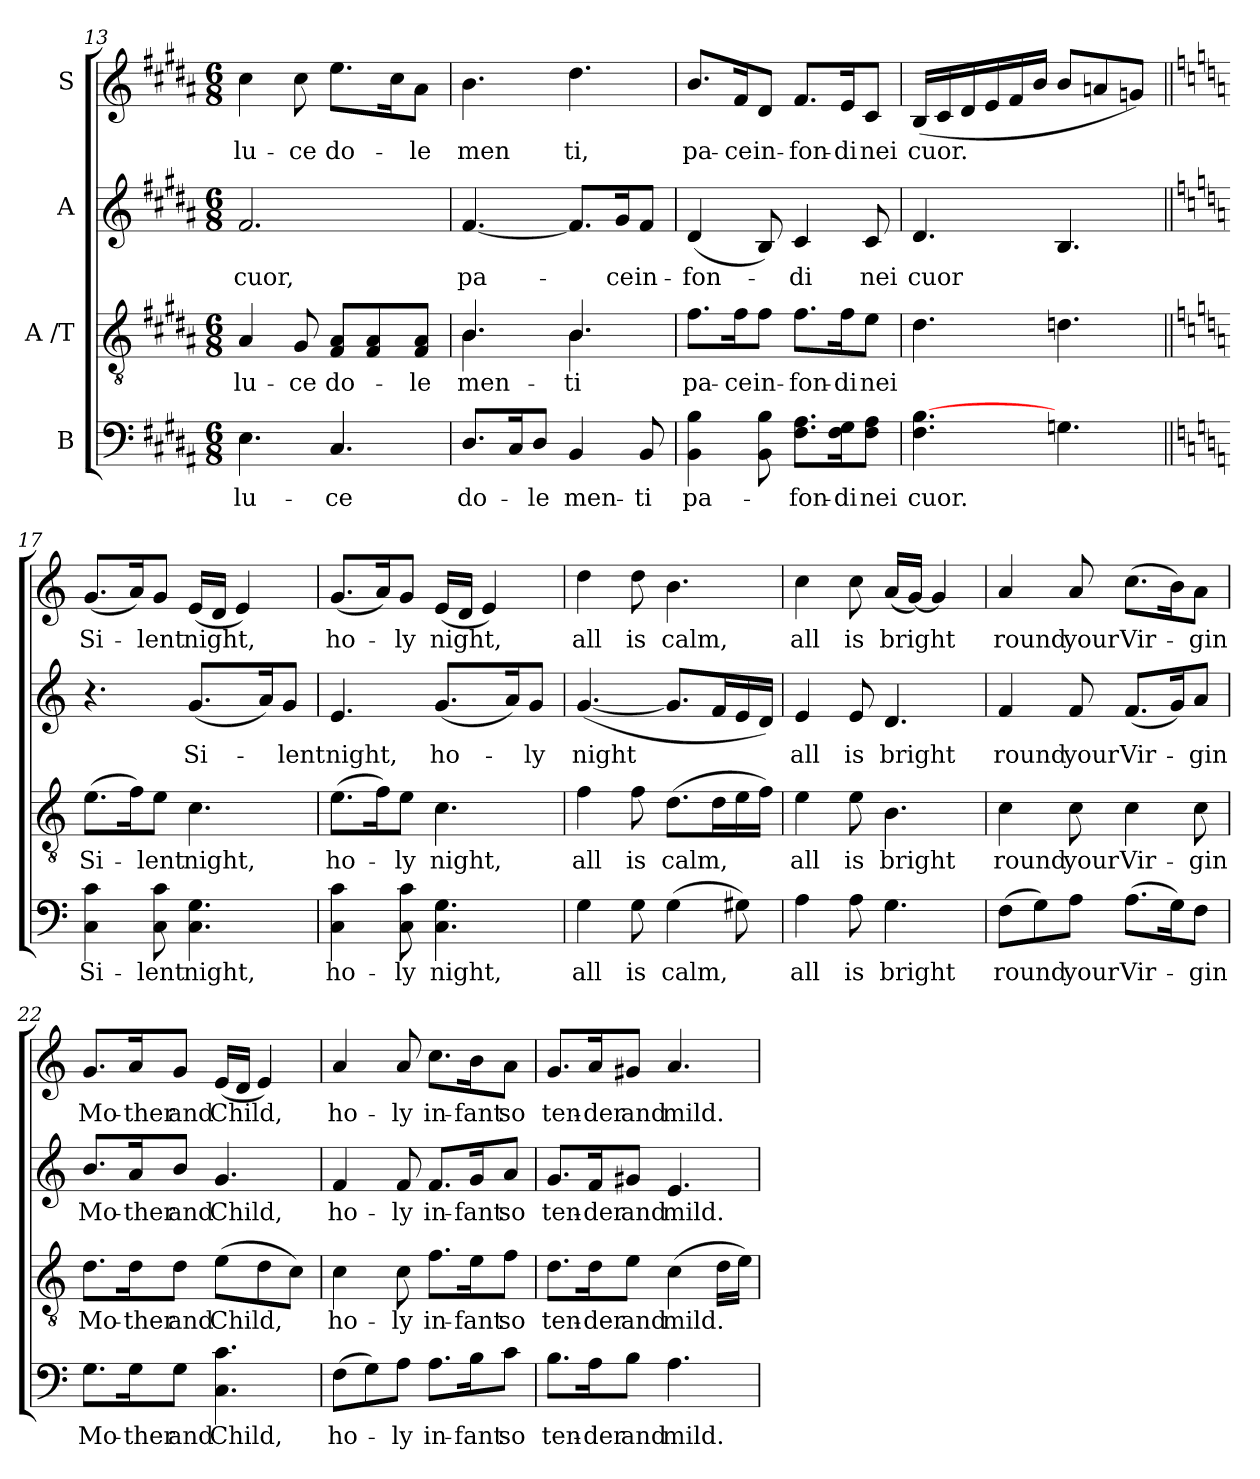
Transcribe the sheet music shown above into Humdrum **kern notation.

**kern	**text	**kern	**text	**kern	**text	**kern	**text
*part4	*part4	*part3	*part3	*part2	*part2	*part1	*part1
*staff4	*staff4	*staff3	*staff3	*staff2	*staff2	*staff1	*staff1
*I"B	*	*I"A /T	*	*I"A	*	*I"S	*
*clefF4	*	*clefGv2	*	*clefG2	*	*clefG2	*
*k[f#c#g#d#a#]	*	*k[f#c#g#d#a#]	*	*k[f#c#g#d#a#]	*	*k[f#c#g#d#a#]	*
*B:	*	*B:	*	*B:	*	*B:	*
*M6/8	*	*M6/8	*	*M6/8	*	*M6/8	*
=13	=13	=13	=13	=13	=13	=13	=13
!	!LO:LY:b	!	!LO:LY:b	!	!LO:LY:b	!	!LO:LY:b
4.E\	lu-	4A#/	lu-	2.f#/	cuor,	4cc#\	lu-
!	!	!	!LO:LY:b	!	!	!	!LO:LY:b
.	.	8G#/	-ce	.	.	8cc#\	-ce
!	!LO:LY:b	!	!LO:LY:b	!	!	!	!LO:LY:b
4.C#/	-ce	8F#/ 8A#/L	do-	.	.	8.ee\L	do-
.	.	8F#/ 8A#/	.	.	.	.	.
.	.	.	.	.	.	16cc#\k	.
!	!	!	!LO:LY:b	!	!	!	!LO:LY:b
.	.	8F#/ 8A#/J	-le	.	.	8a#\J	-le
=14	=14	=14	=14	=14	=14	=14	=14
!	!LO:LY:b	!	!LO:LY:b	!	!LO:LY:b	!	!LO:LY:b
*	*	*^	*	*	*	*	*
8.D#/L	do-	4.B/	4.B\	men-	[4.f#/	pa-	4.b\	men
16C#/k	.	.	.	.	.	.	.	.
!	!LO:LY:b	!	!	!	!	!	!	!
8D#/J	-le	.	.	.	.	.	.	.
!	!LO:LY:b	!	!	!LO:LY:b	!	!	!	!LO:LY:b
4BB/	men-	4.B/	4.B\	-ti	8.f#/L]	.	4.dd#\	ti,
!	!	!	!	!	!	!LO:LY:b	!	!
.	.	.	.	.	16g#/k	-ce	.	.
!	!LO:LY:b	!	!	!	!	!LO:LY:b	!	!
8BB/	-ti	.	.	.	8f#/J	in-	.	.
*	*	*v	*v	*	*	*	*	*
=15	=15	=15	=15	=15	=15	=15	=15
!	!LO:LY:b	!	!LO:LY:b	!	!LO:LY:b	!	!LO:LY:b
4BB\ 4B\	pa-	8.f#\L	pa-	(<4d#/	-fon-	8.b/L	pa-
!	!	!	!LO:LY:b	!	!	!	!LO:LY:b
.	.	16f#\k	-ce	.	.	16f#/k	-ce
!	!	!	!LO:LY:b	!	!	!	!LO:LY:b
8BB\ 8B\	.	8f#\J	in-	8B/)	.	8d#/J	in-
!	!LO:LY:b	!	!LO:LY:b	!	!LO:LY:b	!	!LO:LY:b
8.F#\ 8.A#\L	-fon-	8.f#\L	-fon-	4c#/	-di	8.f#/L	-fon-
!	!LO:LY:b	!	!LO:LY:b	!	!	!	!LO:LY:b
16F#\ 16G#\k	-di	16f#\k	-di	.	.	16e/k	-di
!	!LO:LY:b	!	!LO:LY:b	!	!LO:LY:b	!	!LO:LY:b
8F#\ 8A#\J	nei	8e\J	nei	8c#/	nei	8c#/J	nei
!!LO:LB:g=z
=16	=16	=16	=16	=16	=16	=16	=16
!	!LO:LY:b	!	!	!	!LO:LY:b	!	!LO:LY:b
4.F#\ [4.B\	cuor.	4.d#\	.	4.d#/	cuor	(<16B/LL	cuor.
.	.	.	.	.	.	16c#/	.
.	.	.	.	.	.	16d#/	.
.	.	.	.	.	.	16e/	.
.	.	.	.	.	.	16f#/	.
.	.	.	.	.	.	16b/JJ	.
4.Gn\	.	4.dn\	.	4.B/	.	8b/L	.
.	.	.	.	.	.	8an/	.
.	.	.	.	.	.	8gn/J)	.
=17||	=17||	=17||	=17||	=17||	=17||	=17||	=17||
*k[]	*	*k[]	*	*k[]	*	*k[]	*
*C:	*	*C:	*	*C:	*	*C:	*
!	!LO:LY:b	!	!LO:LY:b	!	!	!	!LO:LY:b
4C\ 4c\	Si-	(>8.e\L	Si-	4.r	.	(<8.g/L	Si-
.	.	16f\k)	.	.	.	16a/k)	.
!	!LO:LY:b	!	!LO:LY:b	!	!	!	!LO:LY:b
8C\ 8c\	-lent	8e\J	-lent	.	.	8g/J	-lent
!	!LO:LY:b	!	!LO:LY:b	!	!LO:LY:b	!	!LO:LY:b
4.C\ 4.G\	night,	4.c\	night,	(<8.g/L	Si-	(<16e/LL	night,
.	.	.	.	.	.	16d/JJ	.
.	.	.	.	.	.	4e/)	.
.	.	.	.	16a/k)	.	.	.
!	!	!	!	!	!LO:LY:b	!	!
.	.	.	.	8g/J	-lent	.	.
=18	=18	=18	=18	=18	=18	=18	=18
!	!LO:LY:b	!	!LO:LY:b	!	!LO:LY:b	!	!LO:LY:b
4C\ 4c\	ho-	(>8.e\L	ho-	4.e/	night,	(<8.g/L	ho-
.	.	16f\k)	.	.	.	16a/k)	.
!	!LO:LY:b	!	!LO:LY:b	!	!	!	!LO:LY:b
8C\ 8c\	-ly	8e\J	-ly	.	.	8g/J	-ly
!	!LO:LY:b	!	!LO:LY:b	!	!LO:LY:b	!	!LO:LY:b
4.C\ 4.G\	night,	4.c\	night,	(<8.g/L	ho-	(<16e/LL	night,
.	.	.	.	.	.	16d/JJ	.
.	.	.	.	.	.	4e/)	.
.	.	.	.	16a/k)	.	.	.
!	!	!	!	!	!LO:LY:b	!	!
.	.	.	.	8g/J	-ly	.	.
=19	=19	=19	=19	=19	=19	=19	=19
!	!LO:LY:b	!	!LO:LY:b	!	!LO:LY:b	!	!LO:LY:b
4G\	all	4f\	all	(<[4.g/	night	4dd\	all
!	!LO:LY:b	!	!LO:LY:b	!	!	!	!LO:LY:b
8G\	is	8f\	is	.	.	8dd\	is
!	!LO:LY:b	!	!LO:LY:b	!	!	!	!LO:LY:b
(>4G\	calm,	(>8.d\L	calm,	8.g/L]	.	4.b\	calm,
.	.	16d\L	.	16f/L	.	.	.
8G#X\)	.	16e\	.	16e/	.	.	.
.	.	16f\JJ)	.	16d/JJ)	.	.	.
=20	=20	=20	=20	=20	=20	=20	=20
!	!LO:LY:b	!	!LO:LY:b	!	!LO:LY:b	!	!LO:LY:b
4A\	all	4e\	all	4e/	all	4cc\	all
!	!LO:LY:b	!	!LO:LY:b	!	!LO:LY:b	!	!LO:LY:b
8A\	is	8e\	is	8e/	is	8cc\	is
!	!LO:LY:b	!	!LO:LY:b	!	!LO:LY:b	!	!LO:LY:b
4.G\	bright	4.B\	bright	4.d/	bright	(<16a/LL	bright
.	.	.	.	.	.	[16g/JJ)	.
.	.	.	.	.	.	4g/]	.
!!LO:PB:g=z
=21	=21	=21	=21	=21	=21	=21	=21
!	!LO:LY:b	!	!LO:LY:b	!	!LO:LY:b	!	!LO:LY:b
(>8F\L	round	4c\	round	4f/	round	4a/	round
8G\)	.	.	.	.	.	.	.
!	!LO:LY:b	!	!LO:LY:b	!	!LO:LY:b	!	!LO:LY:b
8A\J	your	8c\	your	8f/	your	8a/	your
!	!LO:LY:b	!	!LO:LY:b	!	!LO:LY:b	!	!LO:LY:b
(>8.A\L	Vir-	4c\	Vir-	(<8.f/L	Vir-	(>8.cc\L	Vir-
16G\k)	.	.	.	16g/k)	.	16b\k)	.
!	!LO:LY:b	!	!LO:LY:b	!	!LO:LY:b	!	!LO:LY:b
8F\J	-gin	8c\	-gin	8a/J	-gin	8a\J	-gin
=22	=22	=22	=22	=22	=22	=22	=22
!	!LO:LY:b	!	!LO:LY:b	!	!LO:LY:b	!	!LO:LY:b
8.G\L	Mo-	8.d\L	Mo-	8.b/L	Mo-	8.g/L	Mo-
!	!LO:LY:b	!	!LO:LY:b	!	!LO:LY:b	!	!LO:LY:b
16G\k	-ther	16d\k	-ther	16a/k	-ther	16a/k	-ther
!	!LO:LY:b	!	!LO:LY:b	!	!LO:LY:b	!	!LO:LY:b
8G\J	and	8d\J	and	8b/J	and	8g/J	and
!	!LO:LY:b	!	!LO:LY:b	!	!LO:LY:b	!	!LO:LY:b
4.C\ 4.c\	Child,	(>8e\L	Child,	4.g/	Child,	(<16e/LL	Child,
.	.	.	.	.	.	16d/JJ	.
.	.	8d\	.	.	.	4e/)	.
.	.	8c\J)	.	.	.	.	.
=23	=23	=23	=23	=23	=23	=23	=23
!	!LO:LY:b	!	!LO:LY:b	!	!LO:LY:b	!	!LO:LY:b
(>8F\L	ho-	4c\	ho-	4f/	ho-	4a/	ho-
8G\)	.	.	.	.	.	.	.
!	!LO:LY:b	!	!LO:LY:b	!	!LO:LY:b	!	!LO:LY:b
8A\J	-ly	8c\	-ly	8f/	-ly	8a/	-ly
!	!LO:LY:b	!	!LO:LY:b	!	!LO:LY:b	!	!LO:LY:b
8.A\L	in-	8.f\L	in-	8.f/L	in-	8.cc\L	in-
!	!LO:LY:b	!	!LO:LY:b	!	!LO:LY:b	!	!LO:LY:b
16B\k	-fant	16e\k	-fant	16g/k	-fant	16b\k	-fant
!	!LO:LY:b	!	!LO:LY:b	!	!LO:LY:b	!	!LO:LY:b
8c\J	so	8f\J	so	8a/J	so	8a\J	so
=24	=24	=24	=24	=24	=24	=24	=24
!	!LO:LY:b	!	!LO:LY:b	!	!LO:LY:b	!	!LO:LY:b
8.B\L	ten-	8.d\L	ten-	8.g/L	ten-	8.g/L	ten-
!	!LO:LY:b	!	!LO:LY:b	!	!LO:LY:b	!	!LO:LY:b
16A\k	-der	16d\k	-der	16f/k	-der	16a/k	-der
!	!LO:LY:b	!	!LO:LY:b	!	!LO:LY:b	!	!LO:LY:b
8B\J	and	8e\J	and	8g#X/J	and	8g#X/J	and
!	!LO:LY:b	!	!LO:LY:b	!	!LO:LY:b	!	!LO:LY:b
4.A\	mild.	(>4c\	mild.	4.e/	mild.	4.a/	mild.
.	.	16d\LL	.	.	.	.	.
.	.	16e\JJ)	.	.	.	.	.
=	=	=	=	=	=	=	=
*-	*-	*-	*-	*-	*-	*-	*-
